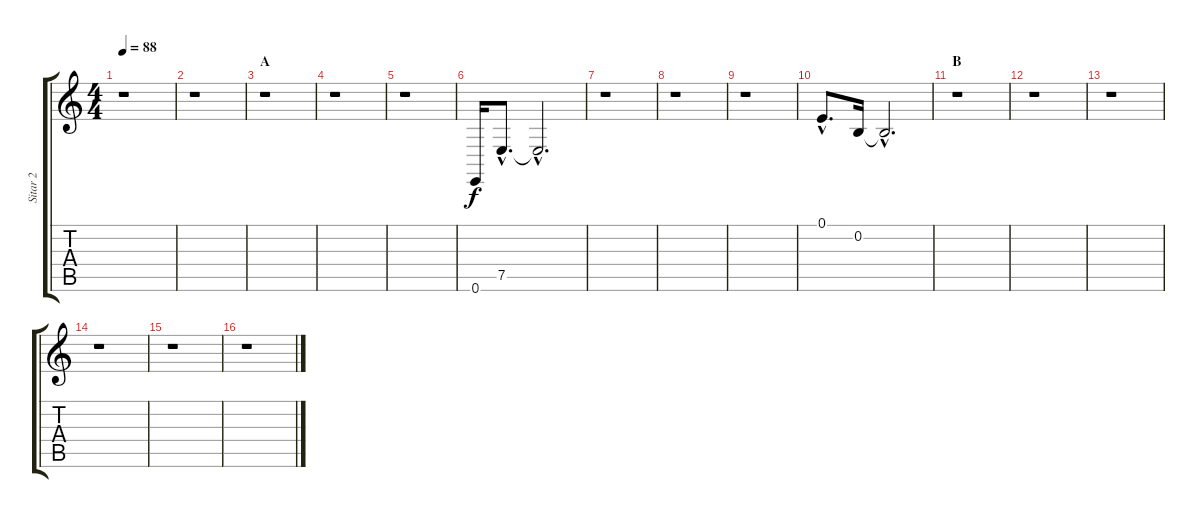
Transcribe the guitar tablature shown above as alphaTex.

\track ("Sitar 2" "Sitar 2") {instrument sitar}
\staff {score tabs}
\tuning (E4 B3 G3 D3 A2 E2) {hide}
\ts (4 4)
\tempo 88
\clef g2
\ks c
r.1{dy f instrument sitar} |
r.1 |
\section ("" "A")
r.1 |
r.1 |
r.1 |
0.6.16 7.5{hac}.8{d} 7.5{hac t}.2{d} |
r.1 |
r.1 |
r.1 |
0.1{hac}.8{d} 0.2.16 0.2{hac t}.2{d} |
\section ("" "B")
r.1 |
r.1 |
r.1 |
r.1 |
r.1 |
r.1
